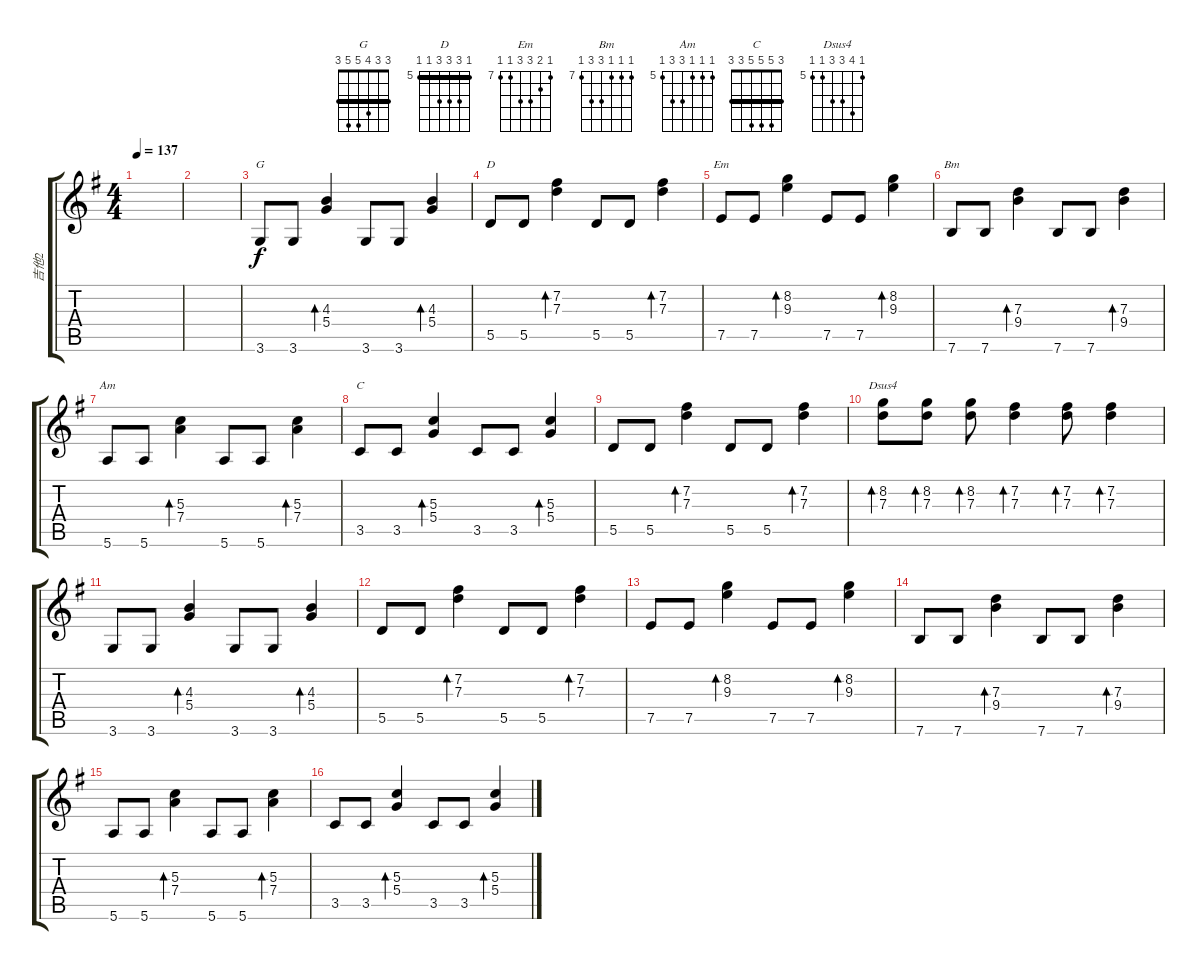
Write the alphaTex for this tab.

\track ("吉他2" "吉他2") {instrument overdrivenguitar}
\staff {score tabs}
\tuning (E4 B3 G3 D3 A2 E2) {hide}
\chord ("G" 3 3 4 5 5 3) {barre 3}
\chord ("D" 5 7 7 7 5 5) {firstfret 5 barre 5}
\chord ("Em" 7 8 9 9 7 7) {firstfret 7}
\chord ("Bm" 7 7 7 9 9 7) {firstfret 7}
\chord ("Am" 5 5 5 7 7 5) {firstfret 5}
\chord ("C" 3 5 5 5 3 3) {barre 3}
\chord ("Dsus4" 5 8 7 7 5 5) {firstfret 5}
\ts (4 4)
\tempo 137
\clef g2
\ks g
|
|
3.6.8{ch "G"} 3.6.8 (4.3 5.4).4{bd 60} 3.6.8 3.6.8 (4.3 5.4).4{bd 60} |
5.5.8{ch "D"} 5.5.8 (7.2 7.3).4{bd 60} 5.5.8 5.5.8 (7.2 7.3).4{bd 60} |
7.5.8{ch "Em"} 7.5.8 (8.2 9.3).4{bd 60} 7.5.8 7.5.8 (8.2 9.3).4{bd 60} |
7.6.8{ch "Bm"} 7.6.8 (7.3 9.4).4{bd 60} 7.6.8 7.6.8 (7.3 9.4).4{bd 60} |
5.6.8{ch "Am"} 5.6.8 (5.3 7.4).4{bd 60} 5.6.8 5.6.8 (5.3 7.4).4{bd 60} |
3.5.8{ch "C"} 3.5.8 (5.3 5.4).4{bd 60} 3.5.8 3.5.8 (5.3 5.4).4{bd 60} |
5.5.8 5.5.8 (7.2 7.3).4{bd 60} 5.5.8 5.5.8 (7.2 7.3).4{bd 60} |
(8.2 7.3).8{bd 60 ch "Dsus4"} (8.2 7.3).8{bd 60} (8.2 7.3).8{bd 60} (7.2 7.3).4{bd 60} (7.2 7.3).8{bd 60} (7.2 7.3).4{bd 60} |
3.6.8 3.6.8 (4.3 5.4).4{bd 60} 3.6.8 3.6.8 (4.3 5.4).4{bd 60} |
5.5.8 5.5.8 (7.2 7.3).4{bd 60} 5.5.8 5.5.8 (7.2 7.3).4{bd 60} |
7.5.8 7.5.8 (8.2 9.3).4{bd 60} 7.5.8 7.5.8 (8.2 9.3).4{bd 60} |
7.6.8 7.6.8 (7.3 9.4).4{bd 60} 7.6.8 7.6.8 (7.3 9.4).4{bd 60} |
5.6.8 5.6.8 (5.3 7.4).4{bd 60} 5.6.8 5.6.8 (5.3 7.4).4{bd 60} |
3.5.8 3.5.8 (5.3 5.4).4{bd 60} 3.5.8 3.5.8 (5.3 5.4).4{bd 60}
